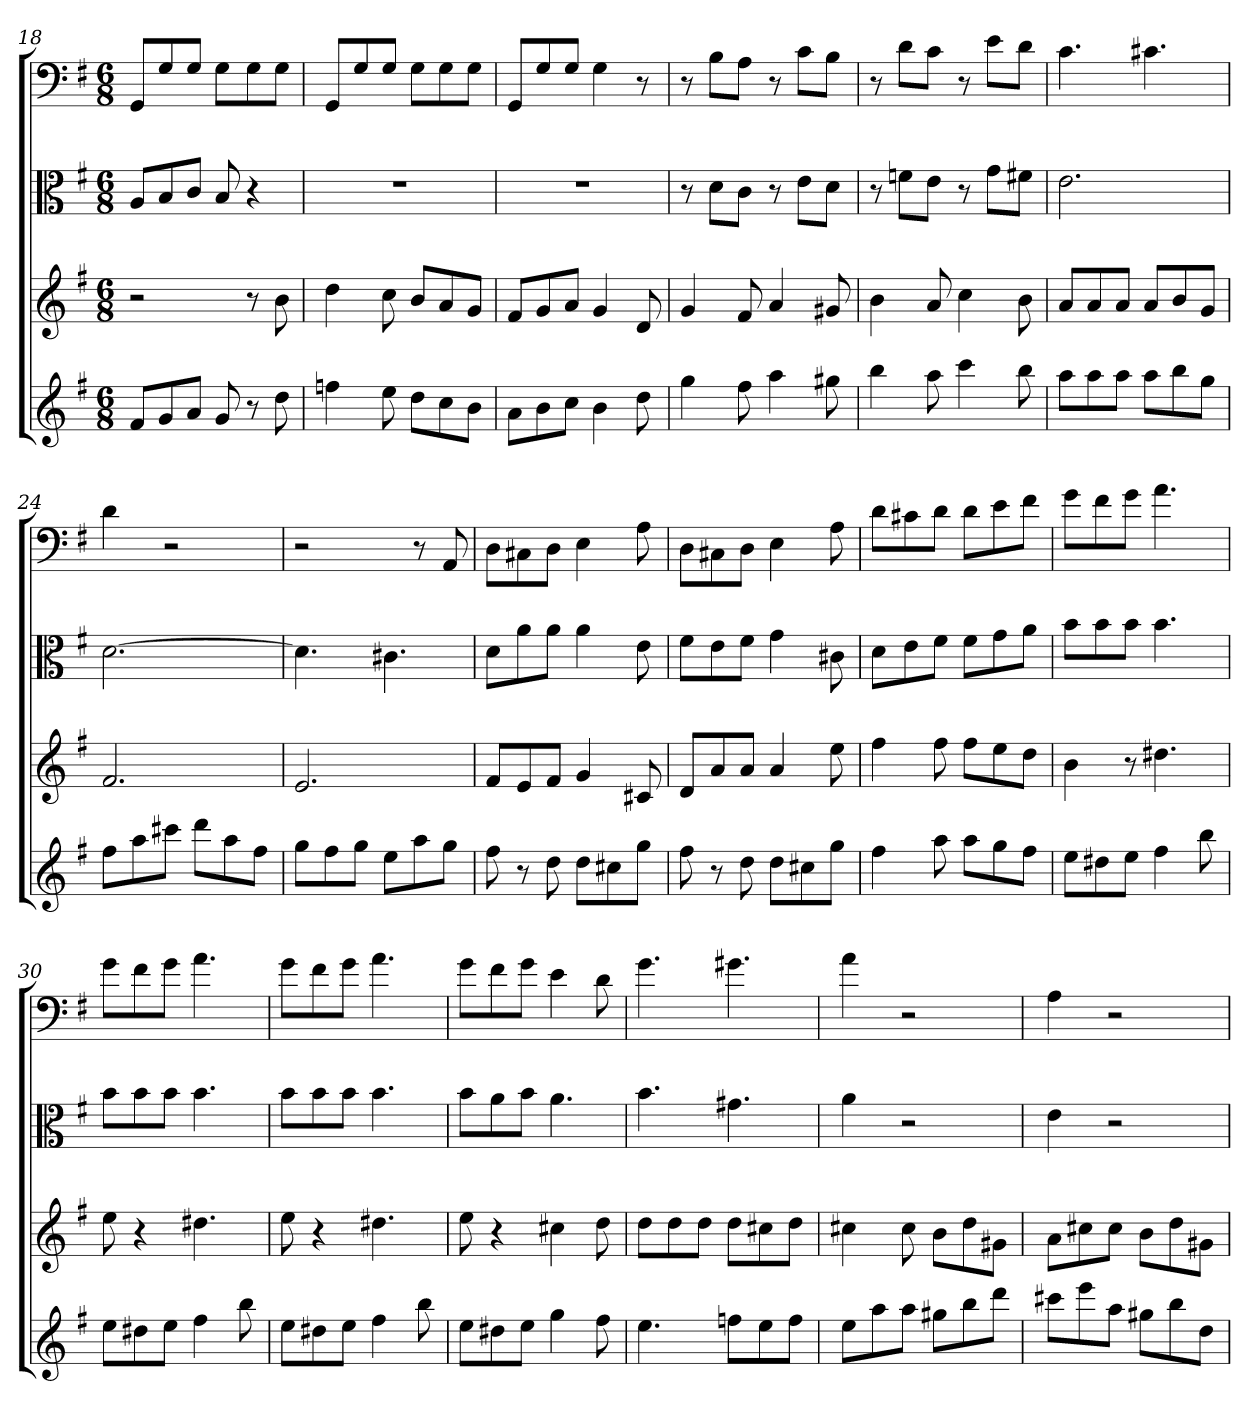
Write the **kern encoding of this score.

**kern	**kern	**kern	**kern
*part4	*part3	*part2	*part1
*staff4	*staff3	*staff2	*staff1
*	*	*clefC3	*clefF4
*k[f#]	*k[f#]	*k[f#]	*k[f#]
*G:	*G:	*G:	*G:
*M6/8	*M6/8	*M6/8	*M6/8
=18	=18	=18	=18
8f#L	2r	8A/L	8GG/L
8g	.	8B/	8G/
8aJ	.	8c/J	8G/J
8g	.	8B	8G\L
8r	8r	4r	8G\
8dd	8b	.	8G\J
=19	=19	=19	=19
4ffn	4dd	2.r	8GG/L
.	.	.	8G/
8ee	8cc	.	8G/J
8ddL	8bL	.	8G\L
8cc	8a	.	8G\
8bJ	8gJ	.	8G\J
=20	=20	=20	=20
8aL	8f#L	2.r	8GG/L
8b	8g	.	8G/
8ccJ	8aJ	.	8G/J
4b	4g	.	4G
8dd	8d	.	8r
=21	=21	=21	=21
4gg	4g	8r	8r
.	.	8d\L	8B\L
8ff#	8f#	8c\J	8A\J
4aa	4a	8r	8r
.	.	8e\L	8c\L
8gg#X	8g#X	8d\J	8B\J
=22	=22	=22	=22
4bb	4b	8r	8r
.	.	8fn\L	8d\L
8aa	8a	8e\J	8c\J
4ccc	4cc	8r	8r
.	.	8g\L	8e\L
8bb	8b	8f#X\J	8d\J
=23	=23	=23	=23
8aaL	8aL	2.e	4.c
8aa	8a	.	.
8aaJ	8aJ	.	.
8aaL	8aL	.	4.c#X
8bb	8b	.	.
8ggJ	8gJ	.	.
=24	=24	=24	=24
8ff#L	2.f#	[2.d	4d
8aa	.	.	.
8ccc#XJ	.	.	2r
8dddL	.	.	.
8aa	.	.	.
8ff#J	.	.	.
=25	=25	=25	=25
8ggL	2.e	4.d]	2r
8ff#	.	.	.
8ggJ	.	.	.
8eeL	.	4.c#X	.
8aa	.	.	8r
8ggJ	.	.	8AA
=26	=26	=26	=26
8ff#	8f#L	8d\L	8D\L
8r	8e	8a\	8C#X\
8dd	8f#J	8a\J	8D\J
8ddL	4g	4a	4E
8cc#X	.	.	.
8ggJ	8c#X	8e	8A
=27	=27	=27	=27
8ff#	8dL	8f#\L	8D\L
8r	8a	8e\	8C#X\
8dd	8aJ	8f#\J	8D\J
8ddL	4a	4g	4E
8cc#X	.	.	.
8ggJ	8ee	8c#X	8A
=28	=28	=28	=28
4ff#	4ff#	8d\L	8d\L
.	.	8e\	8c#X\
8aa	8ff#	8f#\J	8d\J
8aaL	8ff#L	8f#\L	8d\L
8gg	8ee	8g\	8e\
8ff#J	8ddJ	8a\J	8f#\J
=29	=29	=29	=29
8eeL	4b	8b\L	8g\L
8dd#X	.	8b\	8f#\
8eeJ	8r	8b\J	8g\J
4ff#	4.dd#X	4.b	4.a
8bb	.	.	.
=30	=30	=30	=30
8eeL	8ee	8b\L	8g\L
8dd#X	4r	8b\	8f#\
8eeJ	.	8b\J	8g\J
4ff#	4.dd#X	4.b	4.a
8bb	.	.	.
=31	=31	=31	=31
8eeL	8ee	8b\L	8g\L
8dd#X	4r	8b\	8f#\
8eeJ	.	8b\J	8g\J
4ff#	4.dd#X	4.b	4.a
8bb	.	.	.
=32	=32	=32	=32
8eeL	8ee	8b\L	8g\L
8dd#X	4r	8a\	8f#\
8eeJ	.	8b\J	8g\J
4gg	4cc#X	4.a	4e
8ff#	8dd	.	8d
=33	=33	=33	=33
4.ee	8ddL	4.b	4.g
.	8dd	.	.
.	8ddJ	.	.
8ffnL	8ddL	4.g#X	4.g#X
8ee	8cc#X	.	.
8ffJ	8ddJ	.	.
=34	=34	=34	=34
8eeL	4cc#X	4a	4a
8aa	.	.	.
8aaJ	8cc#	2r	2r
8gg#XL	8bL	.	.
8bb	8dd	.	.
8dddJ	8g#XJ	.	.
=35	=35	=35	=35
8ccc#XL	8aL	4e	4A
8eee	8cc#X	.	.
8aaJ	8cc#J	2r	2r
8gg#XL	8bL	.	.
8bb	8dd	.	.
8ddJ	8g#XJ	.	.
=	=	=	=
*-	*-	*-	*-
